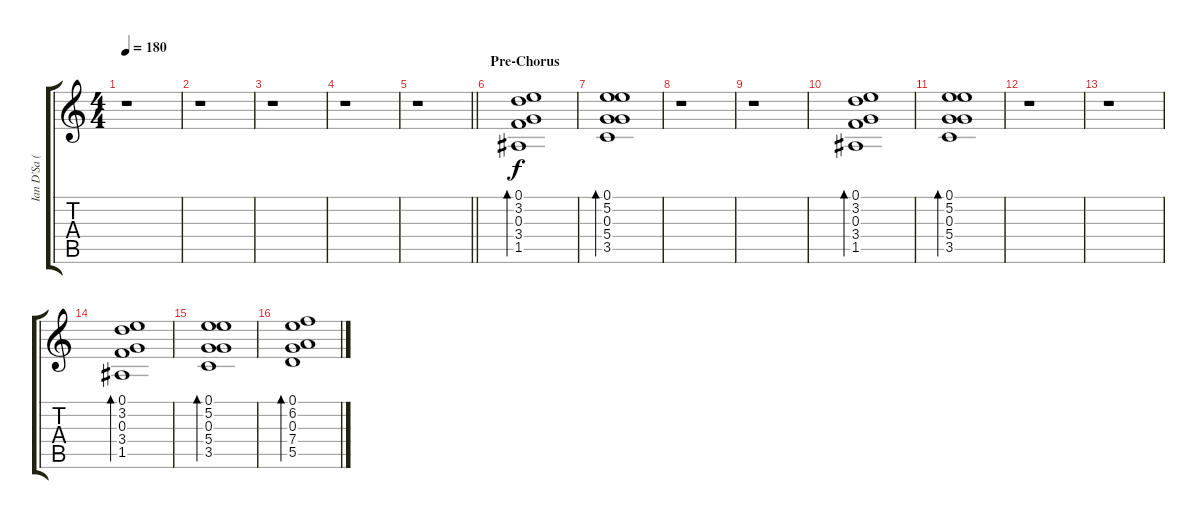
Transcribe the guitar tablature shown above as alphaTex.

\track ("Ian D'Sa (Clean)" "Ian D'Sa (") {instrument electricguitarclean}
\staff {score tabs}
\tuning (E4 B3 G3 D3 A2 D2) {hide}
\ts (4 4)
\tempo 180
\clef g2
\ks c
r.1{dy f} |
r.1 |
r.1 |
r.1 |
\barLineRight lightlight
r.1 |
\section ("" "Pre-Chorus")
(0.1 3.2 0.3 3.4 1.5).1{bd 60} |
(0.1 5.2 0.3 5.4 3.5).1{bd 60} |
r.1 |
r.1 |
(0.1 3.2 0.3 3.4 1.5).1{bd 60} |
(0.1 5.2 0.3 5.4 3.5).1{bd 60} |
r.1 |
r.1 |
(0.1 3.2 0.3 3.4 1.5).1{bd 120} |
(0.1 5.2 0.3 5.4 3.5).1{bd 120} |
(0.1 6.2 0.3 7.4 5.5).1{bd 120}
